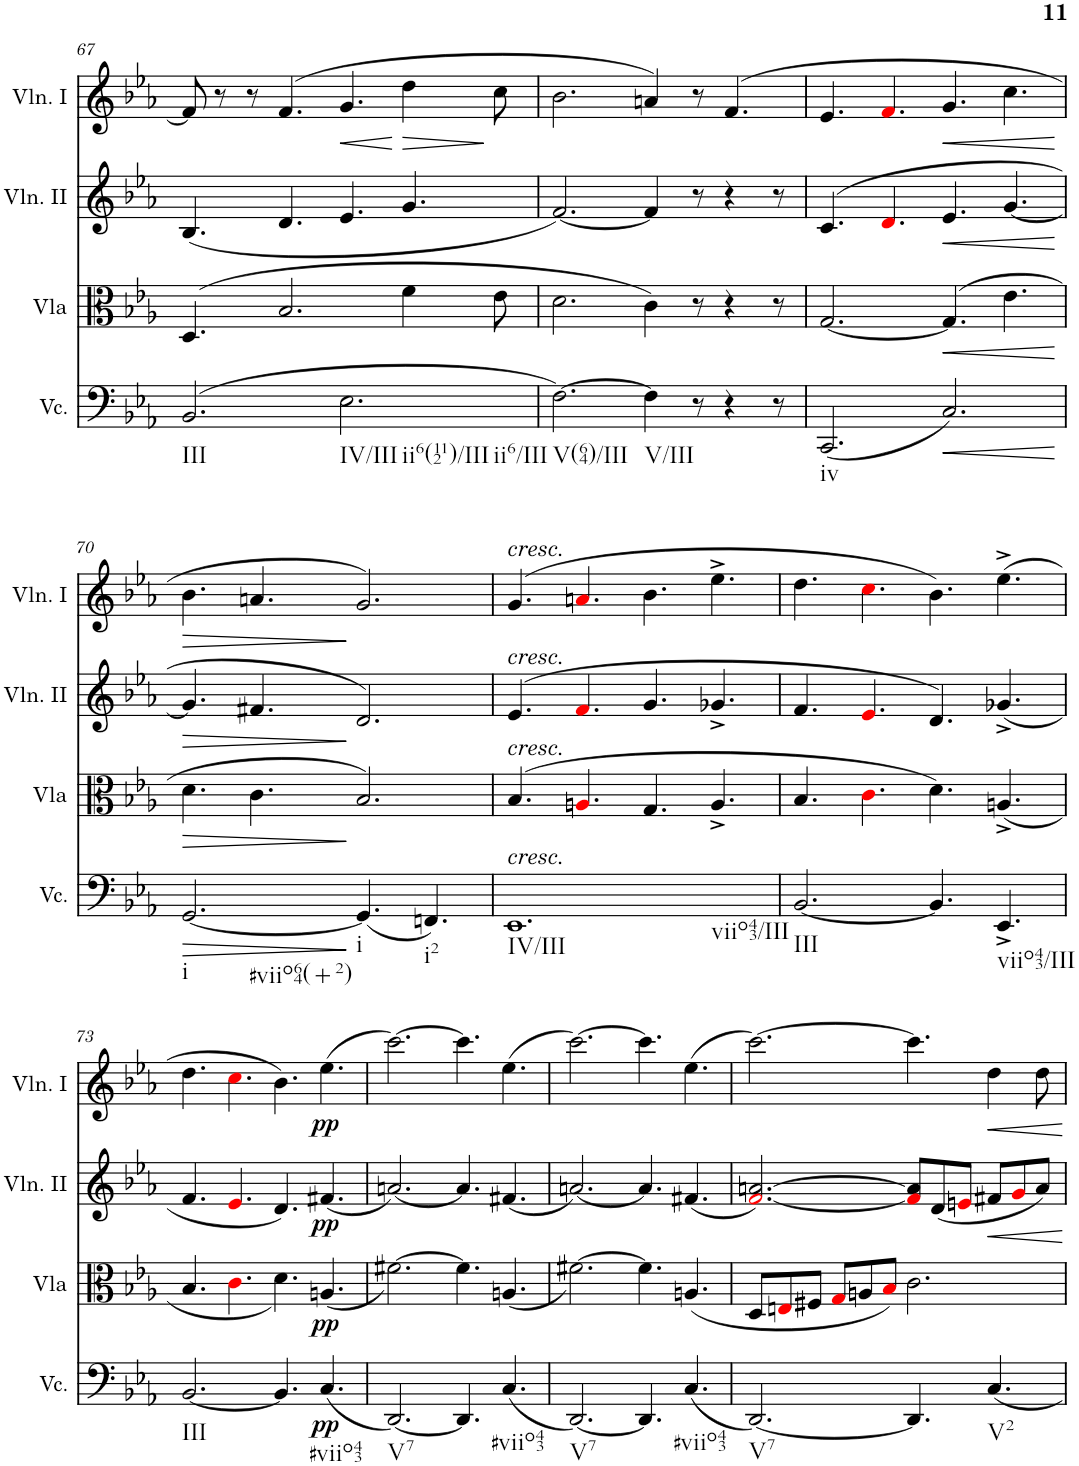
**kern	**dynam	**kern	**dynam	**kern	**dynam	**kern	**dynam
*part4	*part4	*part3	*part3	*part2	*part2	*part1	*part1
*staff4	*staff4	*staff3	*staff3	*staff2	*staff2	*staff1	*staff1
*I"Violoncello	*	*I"Viola	*	*I"Violino II	*	*I"Violino I	*
*I'Vc.	*	*I'Vla	*	*I'Vln. II	*	*I'Vln. I	*
!!LO:PB:g=z
*clefF4	*	*clefC3	*	*clefG2	*	*clefG2	*
*k[b-e-a-]	*	*k[b-e-a-]	*	*k[b-e-a-]	*	*k[b-e-a-]	*
*M12/8	*	*M12/8	*	*M12/8	*	*M12/8	*
=67	=67	=67	=67	=67	=67	=67	=67
!LO:TX:b:t=III	!	!	!	!	!	!	!
(>2.BB-/	.	(>4.D/	.	(<4.B-/	.	8f/]	.
.	.	.	.	.	.	8r	.
.	.	.	.	.	.	8r	.
.	.	2.B-/	.	4.d/	.	(>4.f/	.
!LO:TX:b:t=IV/III	!	!	!	!	!	!	!
!LO:TX:b:t=ii6(112)/III	!	!	!	!	!	!	!
!LO:TX:b:t=ii6/III	!	!	!	!	!	!	!
!	!	!	!	!	!	!	!LO:HP:b
2.E-\	.	.	.	4.e-/	.	4.g/	<
!	!	!	!	!	!	!	!LO:HP:n=1:b
.	.	4f\	.	4.g/	.	4dd\	[ >
.	.	8e-\	.	.	.	8cc\	]
=68	=68	=68	=68	=68	=68	=68	=68
!LO:TX:b:t=V(64)/III	!	!	!	!	!	!	!
[2.F\)	.	2.d\	.	[2.f/)	.	2.b-\	.
!LO:TX:b:t=V/III	!	!	!	!	!	!	!
4F\]	.	4c\)	.	4f/]	.	4an/)	.
8r	.	8r	.	8r	.	8r	.
4r	.	4r	.	4r	.	(>4.f/	.
8r	.	8r	.	8r	.	.	.
=69	=69	=69	=69	=69	=69	=69	=69
!LO:TX:b:t=iv	!	!	!	!	!	!	!
(<2.CC/	.	[2.G/	.	(>4.c/	.	4.e-/	.
.	.	.	.	4.di/	.	4.fi/	.
!	!LO:HP:b	!	!LO:HP:b	!	!LO:HP:b	!	!LO:HP:b
2.C/)	<	(>4.G/]	<	4.e-/	<	4.g/	<
.	.	4.e-\	.	[4.g/	.	4.cc\	.
.	[	.	[	.	[	.	[
!!LO:LB:g=z
=70	=70	=70	=70	=70	=70	=70	=70
!LO:TX:b:t=i	!	!	!	!	!	!	!
!LO:TX:b:t=#viio64(+2)	!	!	!	!	!	!	!
!	!LO:HP:b	!	!LO:HP:b	!	!LO:HP:b	!	!LO:HP:b
[2.GG/	>	4.d\	>	4.g/]	>	4.b-\	>
.	.	4.c\	.	4.f#X/	.	4.an/	.
!LO:TX:b:t=i	!	!	!	!	!	!	!
(<4.GG/]	]	2.B-/)	]	2.d/)	]	2.g/)	]
!LO:TX:b:t=i2	!	!	!	!	!	!	!
4.FFn/)	.	.	.	.	.	.	.
=71	=71	=71	=71	=71	=71	=71	=71
!	!	!	!	!	!	!LO:TX:a:i:t=cresc.	!
!	!	!	!	!LO:TX:a:i:t=cresc.	!	!	!
!	!	!LO:TX:a:i:t=cresc.	!	!	!	!	!
!LO:TX:a:i:t=cresc.	!	!	!	!	!	!	!
!LO:TX:b:t=IV/III	!	!	!	!	!	!	!
!LO:TX:b:t=viio43/III	!	!	!	!	!	!	!
1.EE-	.	(>4.B-/	.	(>4.e-/	.	(>4.g/	.
.	.	4.Ani/	.	4.fi/	.	4.ani/	.
.	.	4.G/	.	4.g/	.	4.b-\	.
.	.	4.A^/	.	4.g-X^/	.	4.ee-^\	.
=72	=72	=72	=72	=72	=72	=72	=72
!LO:TX:b:t=III	!	!	!	!	!	!	!
[2.BB-/	.	4.B-/	.	4.f/	.	4.dd\	.
.	.	4.ci\	.	4.e-i/	.	4.cci\	.
4.BB-/]	.	4.d\)	.	4.d/)	.	4.b-\)	.
!LO:TX:b:t=viio43/III	!	!	!	!	!	!	!
4.EE-^/	.	(<4.An^/	.	(<4.g-X^/	.	(>4.ee-^\	.
!!LO:LB:g=z
=73	=73	=73	=73	=73	=73	=73	=73
!LO:TX:b:t=III	!	!	!	!	!	!	!
[2.BB-/	.	4.B-/	.	4.f/	.	4.dd\	.
.	.	4.ci\	.	4.e-i/	.	4.cci\	.
4.BB-/]	.	4.d\)	.	4.d/)	.	4.b-\)	.
!LO:TX:b:t=#viio43	!	!	!	!	!	!	!
!	!LO:DY:b	!	!LO:DY:b	!	!LO:DY:b	!	!LO:DY:b
(<4.C/	pp	(<4.An/	pp	(<4.f#X/	pp	(>4.ee-\	pp
=74	=74	=74	=74	=74	=74	=74	=74
!LO:TX:b:t=V7	!	!	!	!	!	!	!
[2.DD/)	.	[2.f#X\)	.	[2.an/)	.	[2.ccc\)	.
4.DD/]	.	4.f#\]	.	4.a/]	.	4.ccc\]	.
!LO:TX:b:t=#viio43	!	!	!	!	!	!	!
(<4.C/	.	(<4.An/	.	(<4.f#X/	.	(>4.ee-\	.
=75	=75	=75	=75	=75	=75	=75	=75
!LO:TX:b:t=V7	!	!	!	!	!	!	!
[2.DD/)	.	[2.f#X\)	.	[2.an/)	.	[2.ccc\)	.
4.DD/]	.	4.f#\]	.	4.a/]	.	4.ccc\]	.
!LO:TX:b:t=#viio43	!	!	!	!	!	!	!
(<4.C/	.	(<4.An/	.	(<4.f#X/	.	(>4.ee-\	.
=76	=76	=76	=76	=76	=76	=76	=76
!LO:TX:b:t=V7	!	!	!	!	!	!	!
[2.DD/)	.	8D/L	.	[2.fi/ [2.an/)	.	[2.ccc\)	.
.	.	8Eni/	.	.	.	.	.
.	.	8F#X/J	.	.	.	.	.
.	.	8Gi/L	.	.	.	.	.
.	.	8An/	.	.	.	.	.
.	.	8B-i/J)	.	.	.	.	.
4.DD/]	.	2.c\	.	8fi/] 8a/]L	.	4.ccc\]	.
.	.	.	.	(<8d/	.	.	.
.	.	.	.	8eni/J	.	.	.
!LO:TX:b:t=V2	!	!	!	!	!	!	!
4.C/	.	.	.	8f#X/L	.	4dd\	.
.	.	.	.	8gi/	.	.	.
.	.	.	.	8a/J)	.	8dd\	.
=	=	=	=	=	=	=	=
*-	*-	*-	*-	*-	*-	*-	*-
